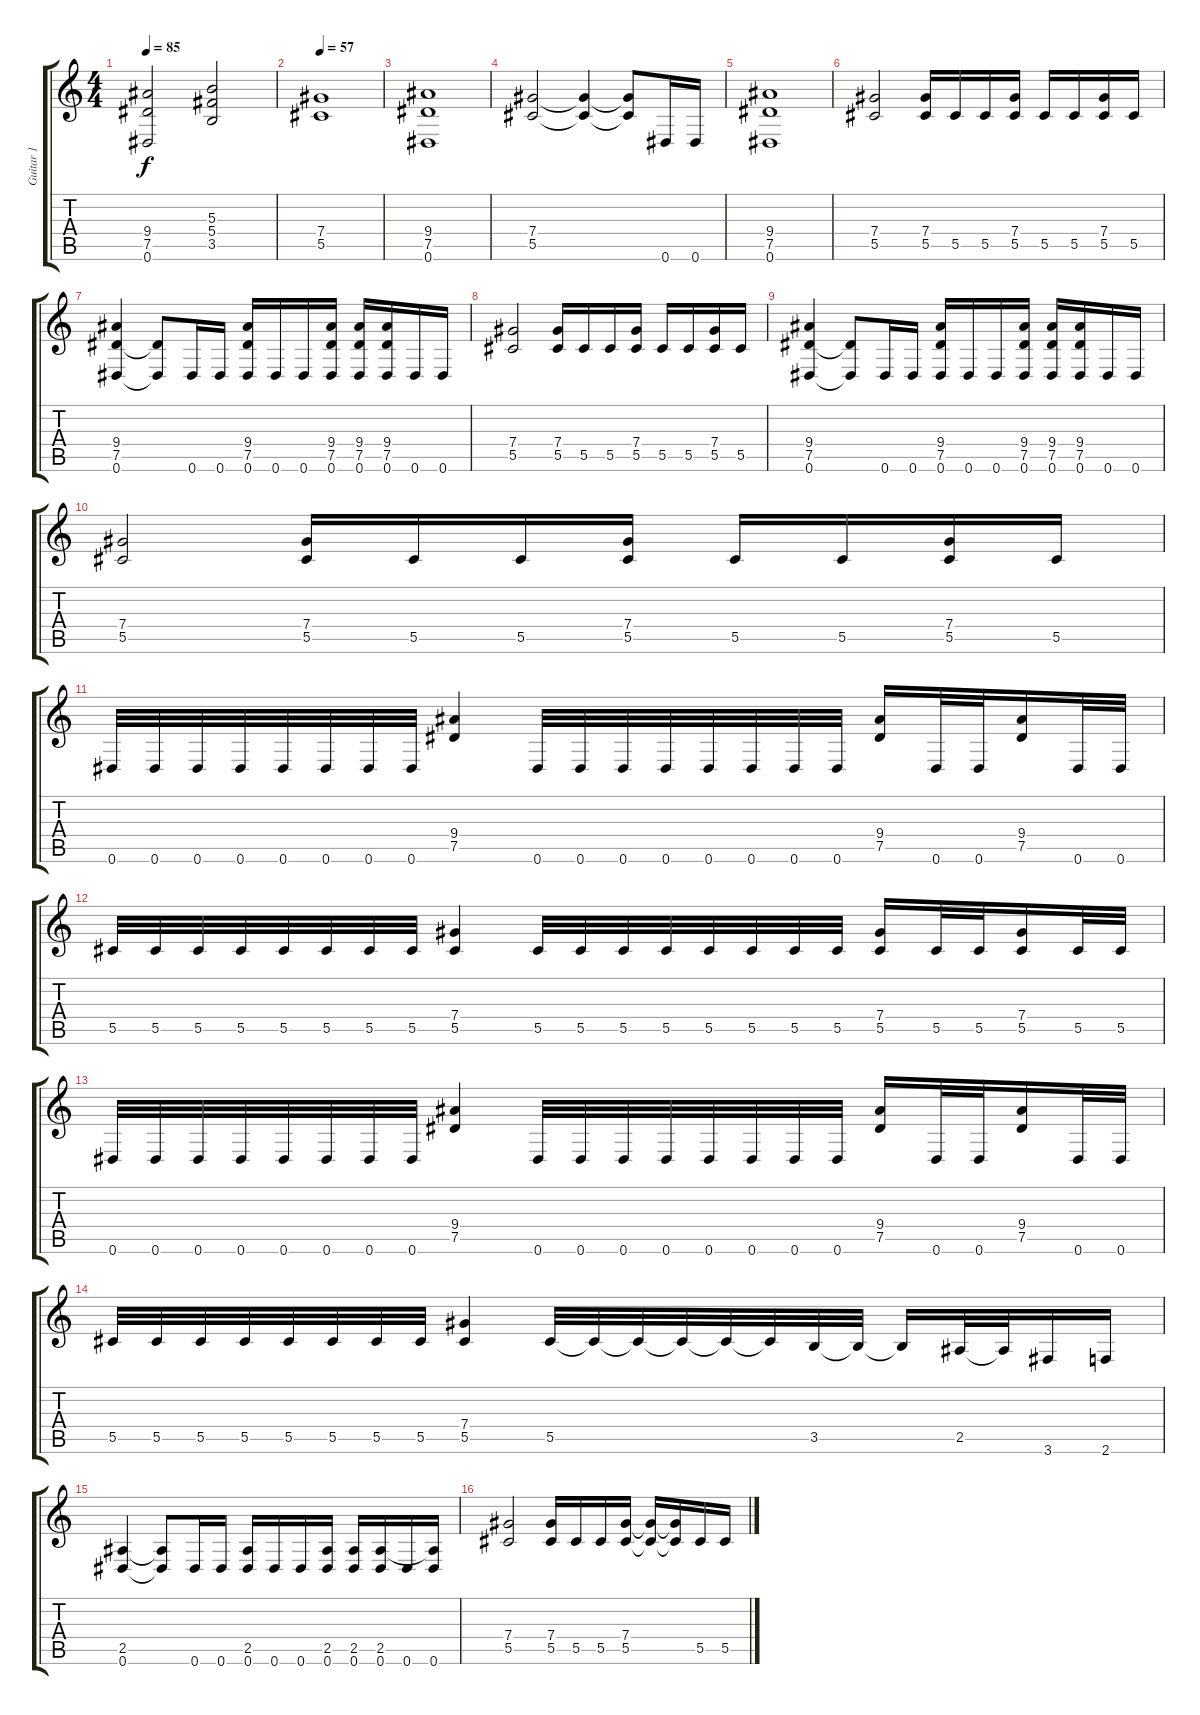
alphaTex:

\track ("Guitar 1" "Guitar 1") {instrument distortionguitar}
\staff {score tabs}
\tuning (Eb4 Bb3 Gb3 Db3 Ab2 Eb2) {hide}
\ts (4 4)
\tempo 85
\clef g2
\ks c
(9.4 7.5 0.6).2{dy f} (5.3 5.4 3.5).2 |
\tempo 57
(7.4 5.5).1 |
(9.4 7.5 0.6).1 |
(7.4 5.5).2 (7.4{t} 5.5{t}).4 (7.4{t} 5.5{t}).8 0.6.16 0.6.16 |
(9.4 7.5 0.6).1 |
(7.4 5.5).2 (7.4 5.5).16 5.5.16 5.5.16 (7.4 5.5).16 5.5.16 5.5.16 (7.4 5.5).16 5.5.16 |
(9.4 7.5 0.6).4 (7.5{t} 0.6{t}).8 0.6.16 0.6.16 (9.4 7.5 0.6).16 0.6.16 0.6.16 (9.4 7.5 0.6).16 (9.4 7.5 0.6).16 (9.4 7.5 0.6).16 0.6.16 0.6.16 |
(7.4 5.5).2 (7.4 5.5).16 5.5.16 5.5.16 (7.4 5.5).16 5.5.16 5.5.16 (7.4 5.5).16 5.5.16 |
(9.4 7.5 0.6).4 (7.5{t} 0.6{t}).8 0.6.16 0.6.16 (9.4 7.5 0.6).16 0.6.16 0.6.16 (9.4 7.5 0.6).16 (9.4 7.5 0.6).16 (9.4 7.5 0.6).16 0.6.16 0.6.16 |
(7.4 5.5).2 (7.4 5.5).16 5.5.16 5.5.16 (7.4 5.5).16 5.5.16 5.5.16 (7.4 5.5).16 5.5.16 |
0.6.32 0.6.32 0.6.32 0.6.32 0.6.32 0.6.32 0.6.32 0.6.32 (9.4 7.5).4 0.6.32 0.6.32 0.6.32 0.6.32 0.6.32 0.6.32 0.6.32 0.6.32 (9.4 7.5).16 0.6.32 0.6.32 (9.4 7.5).16 0.6.32 0.6.32 |
5.5.32 5.5.32 5.5.32 5.5.32 5.5.32 5.5.32 5.5.32 5.5.32 (7.4 5.5).4 5.5.32 5.5.32 5.5.32 5.5.32 5.5.32 5.5.32 5.5.32 5.5.32 (7.4 5.5).16 5.5.32 5.5.32 (7.4 5.5).16 5.5.32 5.5.32 |
0.6.32 0.6.32 0.6.32 0.6.32 0.6.32 0.6.32 0.6.32 0.6.32 (9.4 7.5).4 0.6.32 0.6.32 0.6.32 0.6.32 0.6.32 0.6.32 0.6.32 0.6.32 (9.4 7.5).16 0.6.32 0.6.32 (9.4 7.5).16 0.6.32 0.6.32 |
5.5.32 5.5.32 5.5.32 5.5.32 5.5.32 5.5.32 5.5.32 5.5.32 (7.4 5.5).4 5.5.32 5.5{t}.32 5.5{t}.32 5.5{t}.32 5.5{t}.32 5.5{t}.32 3.5.32 3.5{t}.32 3.5{t}.16 2.5.32 2.5{t}.32 3.6.16 2.6.16 |
(2.5 0.6).4 (2.5{t} 0.6{t}).8 0.6.16 0.6.16 (2.5 0.6).16 0.6.16 0.6.16 (2.5 0.6).16 (2.5 0.6).16 (2.5 0.6).16 0.6.16 (2.5{t} 0.6).16 |
(7.4 5.5).2 (7.4 5.5).16 5.5.16 5.5.16 (7.4 5.5).16 (7.4{t} 5.5{t}).16 (7.4{t} 5.5{t}).16 5.5.16 5.5.16
